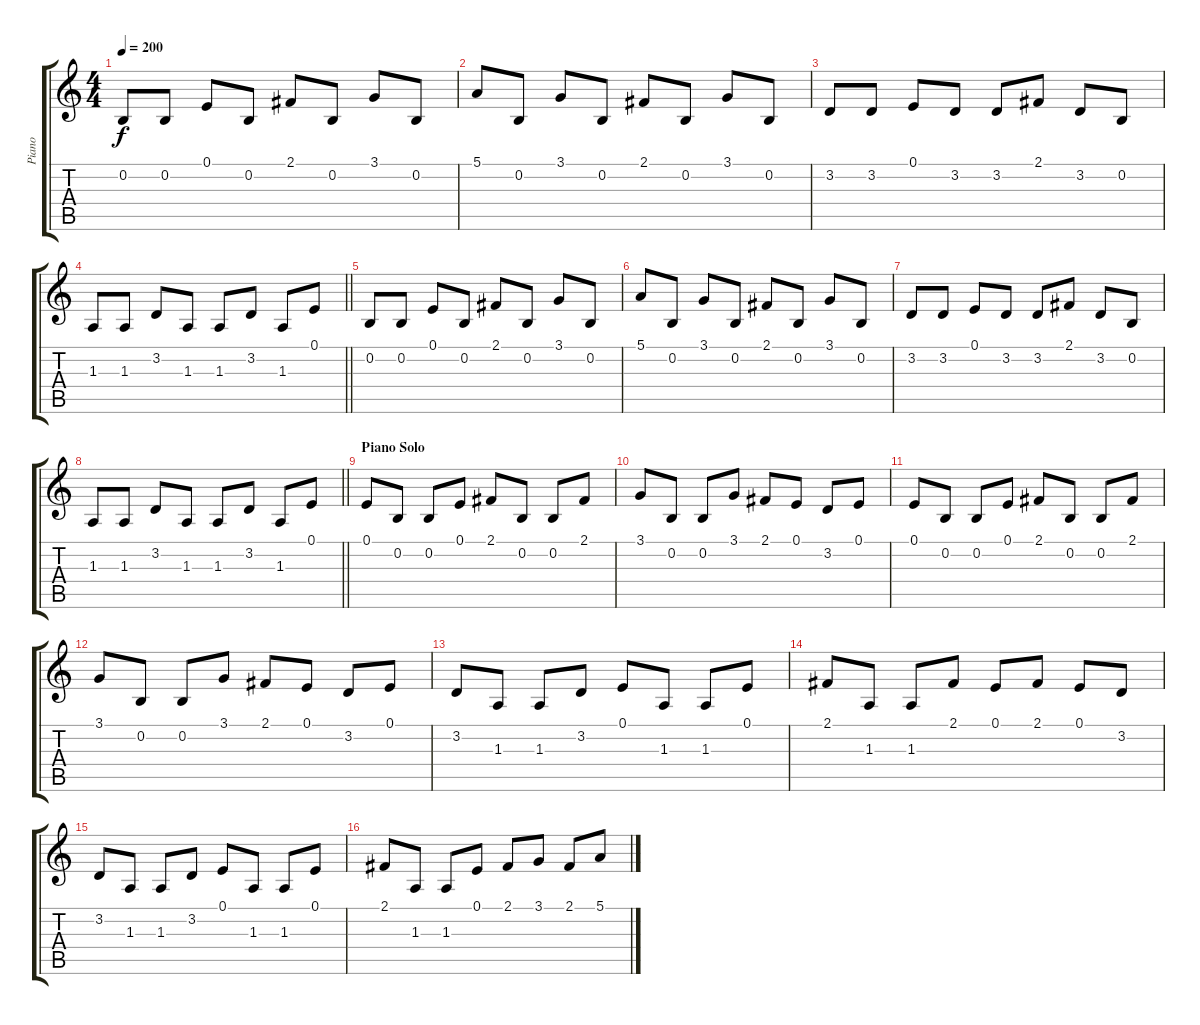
\track ("Piano" "Piano") {instrument acousticgrandpiano}
\staff {score tabs}
\tuning (E4 B3 Ab3 E3 B2 E2) {hide}
\ts (4 4)
\tempo 200
\clef g2
\ks c
0.2.8{dy f} 0.2.8 0.1.8 0.2.8 2.1.8 0.2.8 3.1.8 0.2.8 |
5.1.8 0.2.8 3.1.8 0.2.8 2.1.8 0.2.8 3.1.8 0.2.8 |
3.2.8 3.2.8 0.1.8 3.2.8 3.2.8 2.1.8 3.2.8 0.2.8 |
\barLineRight lightlight
1.3.8 1.3.8 3.2.8 1.3.8 1.3.8 3.2.8 1.3.8 0.1.8 |
0.2.8 0.2.8 0.1.8 0.2.8 2.1.8 0.2.8 3.1.8 0.2.8 |
5.1.8 0.2.8 3.1.8 0.2.8 2.1.8 0.2.8 3.1.8 0.2.8 |
3.2.8 3.2.8 0.1.8 3.2.8 3.2.8 2.1.8 3.2.8 0.2.8 |
\barLineRight lightlight
1.3.8 1.3.8 3.2.8 1.3.8 1.3.8 3.2.8 1.3.8 0.1.8 |
\section ("" "Piano Solo")
0.1.8 0.2.8 0.2.8 0.1.8 2.1.8 0.2.8 0.2.8 2.1.8 |
3.1.8 0.2.8 0.2.8 3.1.8 2.1.8 0.1.8 3.2.8 0.1.8 |
0.1.8 0.2.8 0.2.8 0.1.8 2.1.8 0.2.8 0.2.8 2.1.8 |
3.1.8 0.2.8 0.2.8 3.1.8 2.1.8 0.1.8 3.2.8 0.1.8 |
3.2.8 1.3.8 1.3.8 3.2.8 0.1.8 1.3.8 1.3.8 0.1.8 |
2.1.8 1.3.8 1.3.8 2.1.8 0.1.8 2.1.8 0.1.8 3.2.8 |
3.2.8 1.3.8 1.3.8 3.2.8 0.1.8 1.3.8 1.3.8 0.1.8 |
2.1.8 1.3.8 1.3.8 0.1.8 2.1.8 3.1.8 2.1.8 5.1.8
